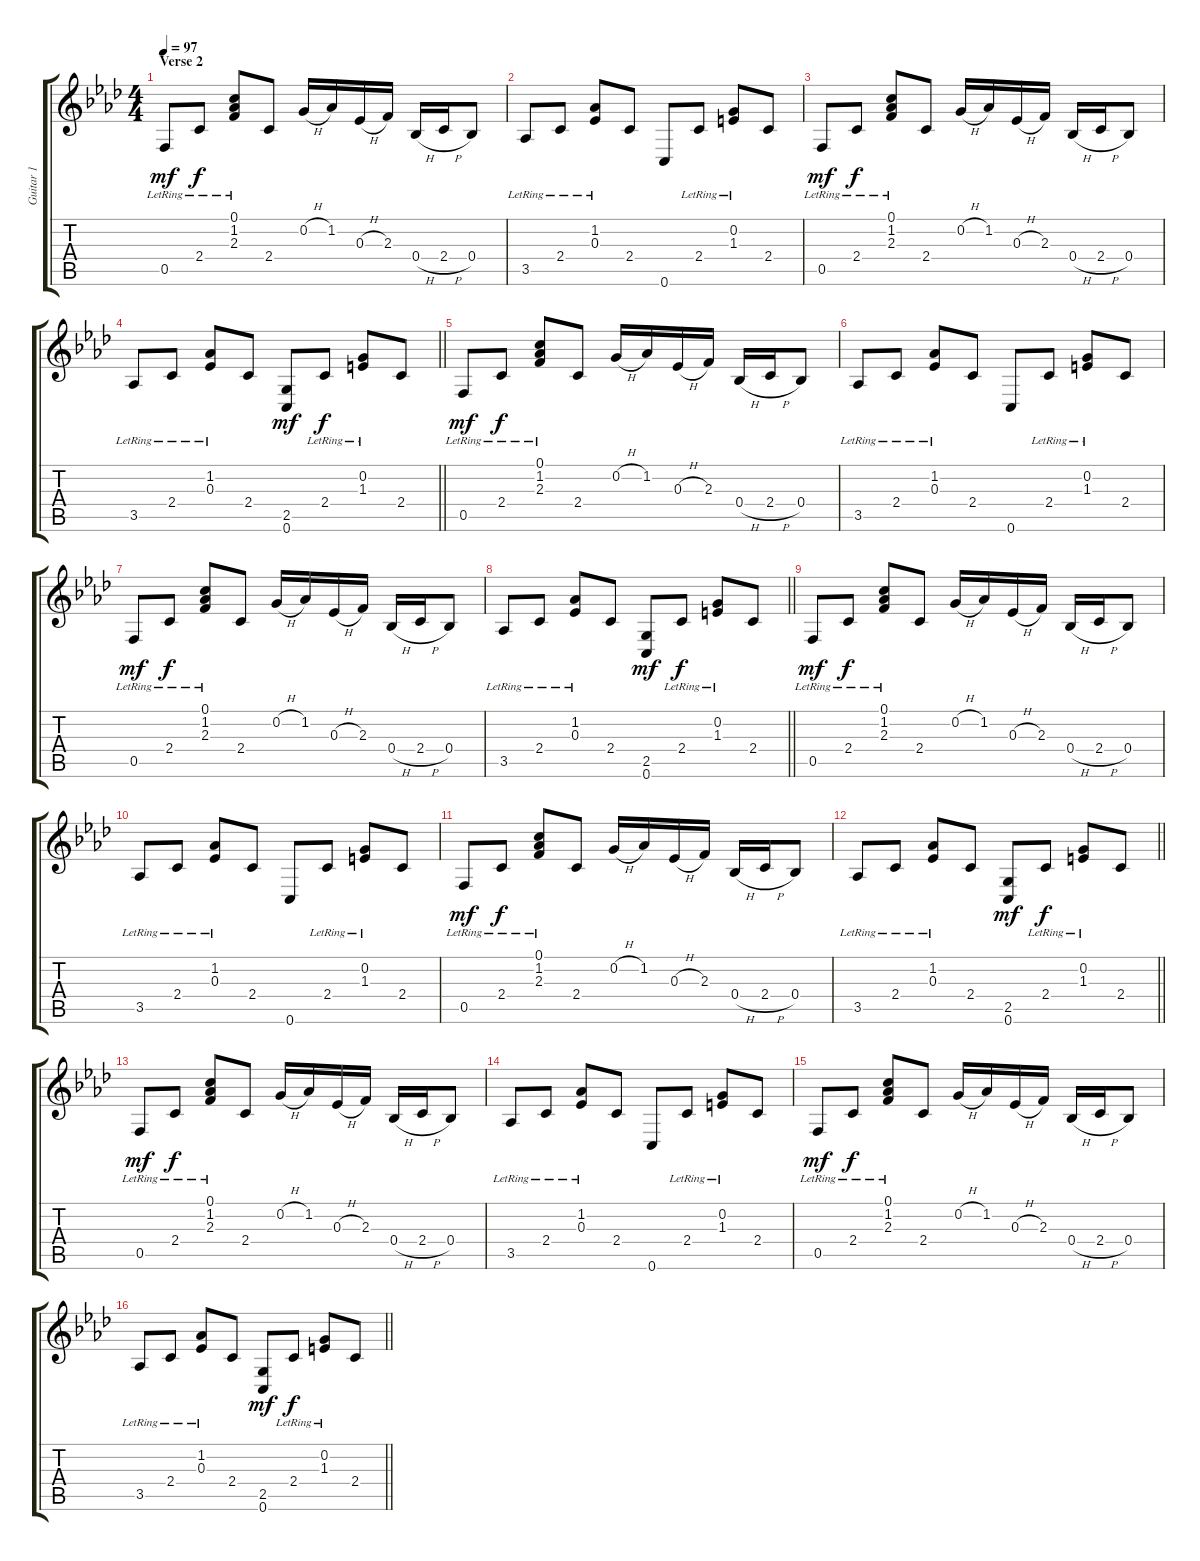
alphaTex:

\track ("Guitar 1" "Guitar 1") {instrument acousticguitarsteel}
\staff {score tabs}
\tuning (C4 G3 Eb3 Bb2 F2 C2) {hide}
\ts (4 4)
\section ("" "Verse 2")
\tempo 97
\clef g2
\ks fminor
0.5{lr}.8{dy mf} 2.4{lr}.8{dy f} (0.1 1.2{lr} 2.3{lr}).8 2.4.8 0.2{h}.16 1.2.16 0.3{h}.16 2.3.16 0.4{h}.16 2.4{h}.16 0.4.8 |
3.5{lr}.8 2.4{lr}.8 (1.2{lr} 0.3).8 2.4.8 0.6.8 2.4{lr}.8 (0.2{lr} 1.3{lr}).8 2.4.8 |
0.5{lr}.8{dy mf} 2.4{lr}.8{dy f} (0.1 1.2{lr} 2.3{lr}).8 2.4.8 0.2{h}.16 1.2.16 0.3{h}.16 2.3.16 0.4{h}.16 2.4{h}.16 0.4.8 |
\barLineRight lightlight
3.5{lr}.8 2.4{lr}.8 (1.2{lr} 0.3).8 2.4.8 (2.5 0.6).8{dy mf} 2.4{lr}.8{dy f} (0.2{lr} 1.3{lr}).8 2.4.8 |
0.5{lr}.8{dy mf} 2.4{lr}.8{dy f} (0.1 1.2{lr} 2.3{lr}).8 2.4.8 0.2{h}.16 1.2.16 0.3{h}.16 2.3.16 0.4{h}.16 2.4{h}.16 0.4.8 |
3.5{lr}.8 2.4{lr}.8 (1.2{lr} 0.3).8 2.4.8 0.6.8 2.4{lr}.8 (0.2{lr} 1.3{lr}).8 2.4.8 |
0.5{lr}.8{dy mf} 2.4{lr}.8{dy f} (0.1 1.2{lr} 2.3{lr}).8 2.4.8 0.2{h}.16 1.2.16 0.3{h}.16 2.3.16 0.4{h}.16 2.4{h}.16 0.4.8 |
\barLineRight lightlight
3.5{lr}.8 2.4{lr}.8 (1.2{lr} 0.3).8 2.4.8 (2.5 0.6).8{dy mf} 2.4{lr}.8{dy f} (0.2{lr} 1.3{lr}).8 2.4.8 |
0.5{lr}.8{dy mf} 2.4{lr}.8{dy f} (0.1 1.2{lr} 2.3{lr}).8 2.4.8 0.2{h}.16 1.2.16 0.3{h}.16 2.3.16 0.4{h}.16 2.4{h}.16 0.4.8 |
3.5{lr}.8 2.4{lr}.8 (1.2{lr} 0.3).8 2.4.8 0.6.8 2.4{lr}.8 (0.2{lr} 1.3{lr}).8 2.4.8 |
0.5{lr}.8{dy mf} 2.4{lr}.8{dy f} (0.1 1.2{lr} 2.3{lr}).8 2.4.8 0.2{h}.16 1.2.16 0.3{h}.16 2.3.16 0.4{h}.16 2.4{h}.16 0.4.8 |
\barLineRight lightlight
3.5{lr}.8 2.4{lr}.8 (1.2{lr} 0.3).8 2.4.8 (2.5 0.6).8{dy mf} 2.4{lr}.8{dy f} (0.2{lr} 1.3{lr}).8 2.4.8 |
0.5{lr}.8{dy mf} 2.4{lr}.8{dy f} (0.1 1.2{lr} 2.3{lr}).8 2.4.8 0.2{h}.16 1.2.16 0.3{h}.16 2.3.16 0.4{h}.16 2.4{h}.16 0.4.8 |
3.5{lr}.8 2.4{lr}.8 (1.2{lr} 0.3).8 2.4.8 0.6.8 2.4{lr}.8 (0.2{lr} 1.3{lr}).8 2.4.8 |
0.5{lr}.8{dy mf} 2.4{lr}.8{dy f} (0.1 1.2{lr} 2.3{lr}).8 2.4.8 0.2{h}.16 1.2.16 0.3{h}.16 2.3.16 0.4{h}.16 2.4{h}.16 0.4.8 |
\barLineRight lightlight
3.5{lr}.8 2.4{lr}.8 (1.2{lr} 0.3).8 2.4.8 (2.5 0.6).8{dy mf} 2.4{lr}.8{dy f} (0.2{lr} 1.3{lr}).8 2.4.8
